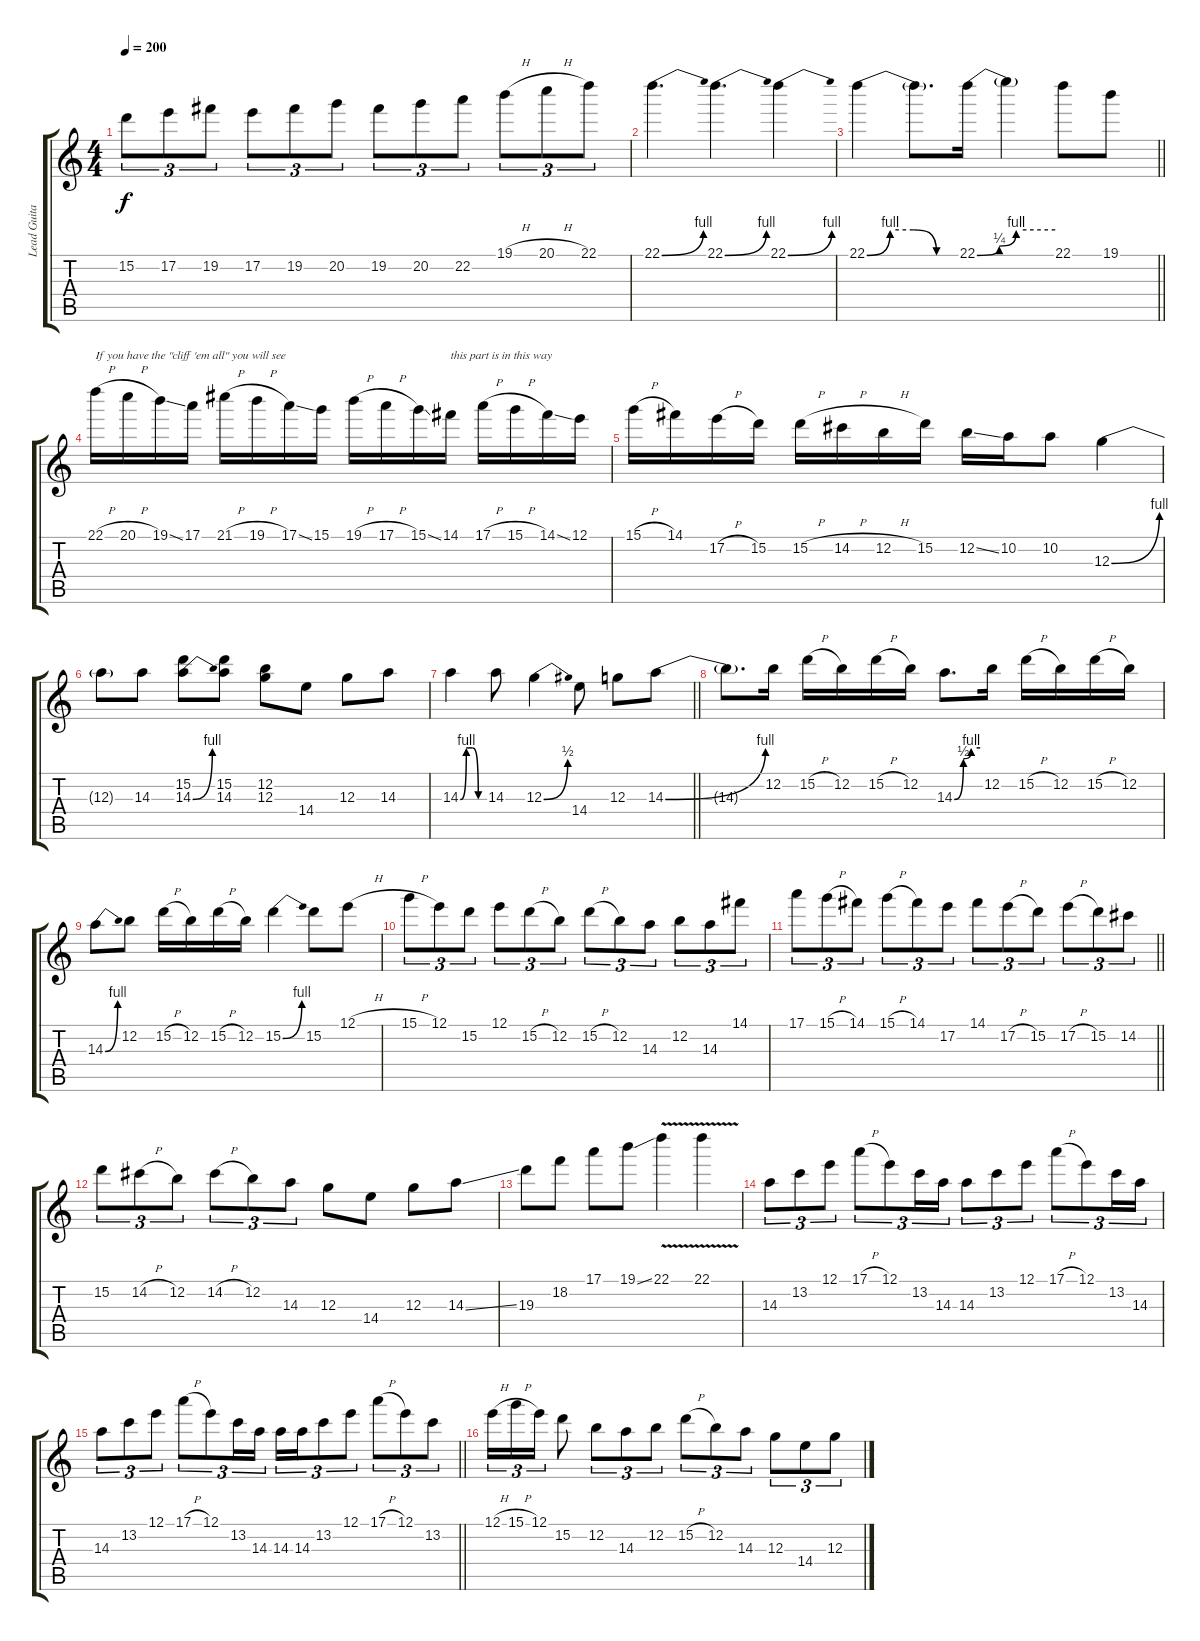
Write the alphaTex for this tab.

\track ("Lead Guitar (Kirk)" "Lead Guita") {instrument distortionguitar}
\staff {score tabs}
\tuning (E4 B3 G3 D3 A2 E2) {hide}
\ts (4 4)
\tempo 200
\clef g2
\ks c
15.2.8{tu (3 2) dy f} 17.2.8{tu (3 2)} 19.2.8{tu (3 2)} 17.2.8{tu (3 2)} 19.2.8{tu (3 2)} 20.2.8{tu (3 2)} 19.2.8{tu (3 2)} 20.2.8{tu (3 2)} 22.2.8{tu (3 2)} 19.1{h}.8{tu (3 2)} 20.1{h}.8{tu (3 2)} 22.1.8{tu (3 2)} |
22.1{be (bend 0 0 60 4)}.4{d} 22.1{be (bend 0 0 60 4)}.4{d} 22.1{be (bend 0 0 60 4)}.4 |
\barLineRight lightlight
22.1{be (custom 0 0 15 4 30 4 45 0 60 0)}.4 22.1{t}.8{d} 22.1{be (custom 0 0 17 1 30 4 60 4)}.16 22.1{t}.4 22.1.8 19.1.8 |
22.1{h}.16{txt "If you have the \"cliff 'em all\" you will see"} 20.1{h}.16 19.1{ss}.16 17.1.16 21.1{h}.16 19.1{h}.16 17.1{ss}.16 15.1.16 19.1{h}.16 17.1{h}.16 15.1{ss}.16 14.1.16{txt "this part is in this way"} 17.1{h}.16 15.1{h}.16 14.1{ss}.16 12.1.16 |
15.1{h}.16 14.1.16 17.2{h}.16 15.2.16 15.2{h}.16 14.2{h}.16 12.2{h}.16 15.2.16 12.2{ss}.16 10.2.16 10.2.8 12.3{be (bend 0 0 60 4)}.4 |
12.3{t}.8 14.3.8 (15.2 14.3{be (bend 0 0 60 4)}).8 (15.2 14.3).8 (12.2 12.3).8 14.4.8 12.3.8 14.3.8 |
\barLineRight lightlight
14.3{be (custom 0 0 15 4 30 4 45 0 60 0)}.4 14.3.8 12.3{be (bend 0 0 60 2)}.4 14.4.8 12.3.8 14.3{be (bend 0 0 60 4)}.8 |
14.3{t}.8{d} 12.2.16 15.2{h}.16 12.2.16 15.2{h}.16 12.2.16 14.3{be (custom 0 0 21 2 39 4 60 4)}.8{d} 12.2.16 15.2{h}.16 12.2.16 15.2{h}.16 12.2.16 |
14.3{be (bend 0 0 60 4)}.8 12.2.8 15.2{h}.16 12.2.16 15.2{h}.16 12.2.16 15.2{be (bend 0 0 60 4)}.4 15.2.8 12.1{h}.8 |
15.1{h}.8{tu (3 2)} 12.1.8{tu (3 2)} 15.2.8{tu (3 2)} 12.1.8{tu (3 2)} 15.2{h}.8{tu (3 2)} 12.2.8{tu (3 2)} 15.2{h}.8{tu (3 2)} 12.2.8{tu (3 2)} 14.3.8{tu (3 2)} 12.2.8{tu (3 2)} 14.3.8{tu (3 2)} 14.1.8{tu (3 2)} |
\barLineRight lightlight
17.1.8{tu (3 2)} 15.1{h}.8{tu (3 2)} 14.1.8{tu (3 2)} 15.1{h}.8{tu (3 2)} 14.1.8{tu (3 2)} 17.2.8{tu (3 2)} 14.1.8{tu (3 2)} 17.2{h}.8{tu (3 2)} 15.2.8{tu (3 2)} 17.2{h}.8{tu (3 2)} 15.2.8{tu (3 2)} 14.2.8{tu (3 2)} |
15.2.8{tu (3 2)} 14.2{h}.8{tu (3 2)} 12.2.8{tu (3 2)} 14.2{h}.8{tu (3 2)} 12.2.8{tu (3 2)} 14.3.8{tu (3 2)} 12.3.8 14.4.8 12.3.8 14.3{ss}.8 |
19.3.8 18.2.8 17.1.8 19.1{ss}.8 22.1{v}.4 22.1{v}.4 |
14.3.8{tu (3 2)} 13.2.8{tu (3 2)} 12.1.8{tu (3 2)} 17.1{h}.8{tu (3 2)} 12.1.8{tu (3 2)} 13.2.16{tu (3 2)} 14.3.16{tu (3 2)} 14.3.8{tu (3 2)} 13.2.8{tu (3 2)} 12.1.8{tu (3 2)} 17.1{h}.8{tu (3 2)} 12.1.8{tu (3 2)} 13.2.16{tu (3 2)} 14.3.16{tu (3 2)} |
\barLineRight lightlight
14.3.8{tu (3 2)} 13.2.8{tu (3 2)} 12.1.8{tu (3 2)} 17.1{h}.8{tu (3 2)} 12.1.8{tu (3 2)} 13.2.16{tu (3 2)} 14.3.16{tu (3 2)} 14.3.16{tu (3 2)} 14.3.16{tu (3 2)} 13.2.8{tu (3 2)} 12.1.8{tu (3 2)} 17.1{h}.8{tu (3 2)} 12.1.8{tu (3 2)} 13.2.8{tu (3 2)} |
12.1{h}.16{tu (3 2)} 15.1{h}.16{tu (3 2)} 12.1.16{tu (3 2)} 15.2.8 12.2.8{tu (3 2)} 14.3.8{tu (3 2)} 12.2.8{tu (3 2)} 15.2{h}.8{tu (3 2)} 12.2.8{tu (3 2)} 14.3.8{tu (3 2)} 12.3.8{tu (3 2)} 14.4.8{tu (3 2)} 12.3.8{tu (3 2)}
